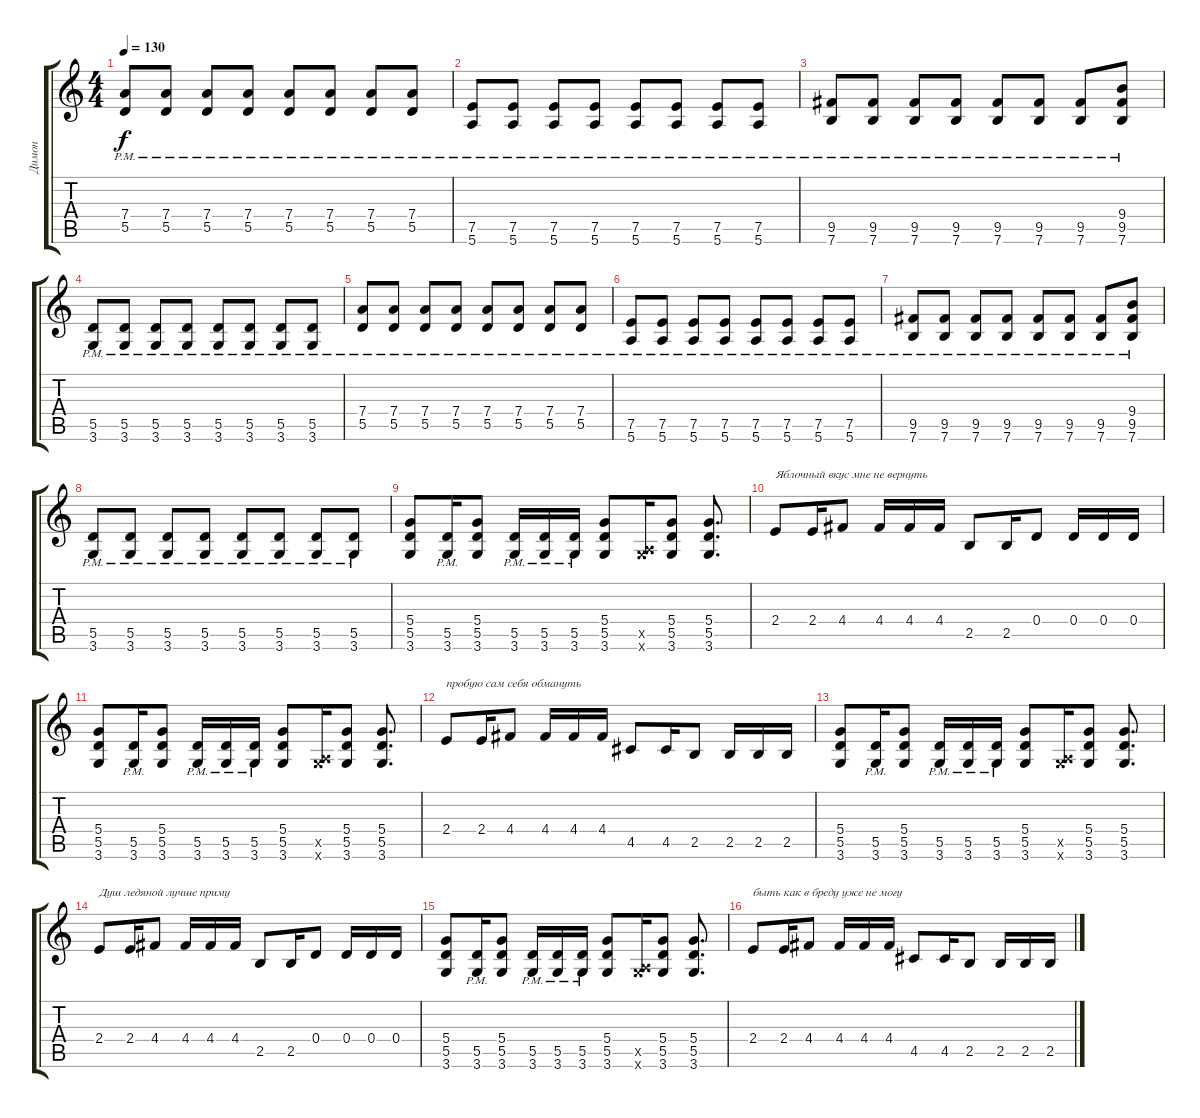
\track ("Димон" "Димон") {instrument overdrivenguitar}
\staff {score tabs}
\tuning (E4 B3 G3 D3 A2 E2) {hide}
\ts (4 4)
\tempo 130
\clef g2
\ks c
(7.4{pm} 5.5{pm}).8{dy f} (7.4{pm} 5.5{pm}).8 (7.4{pm} 5.5{pm}).8 (7.4{pm} 5.5{pm}).8 (7.4{pm} 5.5{pm}).8 (7.4{pm} 5.5{pm}).8 (7.4{pm} 5.5{pm}).8 (7.4{pm} 5.5{pm}).8 |
(7.5{pm} 5.6{pm}).8 (7.5{pm} 5.6{pm}).8 (7.5{pm} 5.6{pm}).8 (7.5{pm} 5.6{pm}).8 (7.5{pm} 5.6{pm}).8 (7.5{pm} 5.6{pm}).8 (7.5{pm} 5.6{pm}).8 (7.5{pm} 5.6{pm}).8 |
(9.5{pm} 7.6{pm}).8 (9.5{pm} 7.6{pm}).8 (9.5{pm} 7.6{pm}).8 (9.5{pm} 7.6{pm}).8 (9.5{pm} 7.6{pm}).8 (9.5{pm} 7.6{pm}).8 (9.5{pm} 7.6{pm}).8 (9.4{pm} 9.5 7.6{pm}).8 |
(5.5{pm} 3.6{pm}).8 (5.5{pm} 3.6{pm}).8 (5.5{pm} 3.6{pm}).8 (5.5{pm} 3.6{pm}).8 (5.5{pm} 3.6{pm}).8 (5.5{pm} 3.6{pm}).8 (5.5{pm} 3.6{pm}).8 (5.5{pm} 3.6{pm}).8 |
(7.4{pm} 5.5{pm}).8 (7.4{pm} 5.5{pm}).8 (7.4{pm} 5.5{pm}).8 (7.4{pm} 5.5{pm}).8 (7.4{pm} 5.5{pm}).8 (7.4{pm} 5.5{pm}).8 (7.4{pm} 5.5{pm}).8 (7.4{pm} 5.5{pm}).8 |
(7.5{pm} 5.6{pm}).8 (7.5{pm} 5.6{pm}).8 (7.5{pm} 5.6{pm}).8 (7.5{pm} 5.6{pm}).8 (7.5{pm} 5.6{pm}).8 (7.5{pm} 5.6{pm}).8 (7.5{pm} 5.6{pm}).8 (7.5{pm} 5.6{pm}).8 |
(9.5{pm} 7.6{pm}).8 (9.5{pm} 7.6{pm}).8 (9.5{pm} 7.6{pm}).8 (9.5{pm} 7.6{pm}).8 (9.5{pm} 7.6{pm}).8 (9.5{pm} 7.6{pm}).8 (9.5{pm} 7.6{pm}).8 (9.4 9.5 7.6{pm}).8 |
(5.5{pm} 3.6{pm}).8 (5.5{pm} 3.6{pm}).8 (5.5{pm} 3.6{pm}).8 (5.5{pm} 3.6{pm}).8 (5.5{pm} 3.6{pm}).8 (5.5{pm} 3.6{pm}).8 (5.5{pm} 3.6{pm}).8 (5.5{pm} 3.6{pm}).8 |
(5.4 5.5 3.6).8 (5.5{pm} 3.6{pm}).16 (5.4 5.5 3.6).8 (5.5{pm} 3.6{pm}).16 (5.5{pm} 3.6{pm}).16 (5.5{pm} 3.6{pm}).16 (5.4 5.5 3.6).8 (0.5{x} 3.6{x}).16 (5.4 5.5 3.6).8 (5.4 5.5 3.6).8{d} |
2.4.8{txt "Яблочный вкус мне не вернуть"} 2.4.16 4.4.8 4.4.16 4.4.16 4.4.16 2.5.8 2.5.16 0.4.8 0.4.16 0.4.16 0.4.16 |
(5.4 5.5 3.6).8 (5.5 3.6{pm}).16 (5.4 5.5 3.6).8 (5.5{pm} 3.6{pm}).16 (5.5{pm} 3.6{pm}).16 (5.5{pm} 3.6{pm}).16 (5.4 5.5 3.6).8 (0.5{x} 3.6{x}).16 (5.4 5.5 3.6).8 (5.4 5.5 3.6).8{d} |
2.4.8{txt "пробую сам себя обмануть"} 2.4.16 4.4.8 4.4.16 4.4.16 4.4.16 4.5.8 4.5.16 2.5.8 2.5.16 2.5.16 2.5.16 |
(5.4 5.5 3.6).8 (5.5 3.6{pm}).16 (5.4 5.5 3.6).8 (5.5{pm} 3.6{pm}).16 (5.5{pm} 3.6{pm}).16 (5.5{pm} 3.6{pm}).16 (5.4 5.5 3.6).8 (0.5{x} 3.6{x}).16 (5.4 5.5 3.6).8 (5.4 5.5 3.6).8{d} |
2.4.8{txt "Душ ледяной лучше приму"} 2.4.16 4.4.8 4.4.16 4.4.16 4.4.16 2.5.8 2.5.16 0.4.8 0.4.16 0.4.16 0.4.16 |
(5.4 5.5 3.6).8 (5.5 3.6{pm}).16 (5.4 5.5 3.6).8 (5.5{pm} 3.6{pm}).16 (5.5{pm} 3.6{pm}).16 (5.5{pm} 3.6{pm}).16 (5.4 5.5 3.6).8 (0.5{x} 3.6{x}).16 (5.4 5.5 3.6).8 (5.4 5.5 3.6).8{d} |
2.4.8{txt "быть как в бреду уже не могу"} 2.4.16 4.4.8 4.4.16 4.4.16 4.4.16 4.5.8 4.5.16 2.5.8 2.5.16 2.5.16 2.5.16
